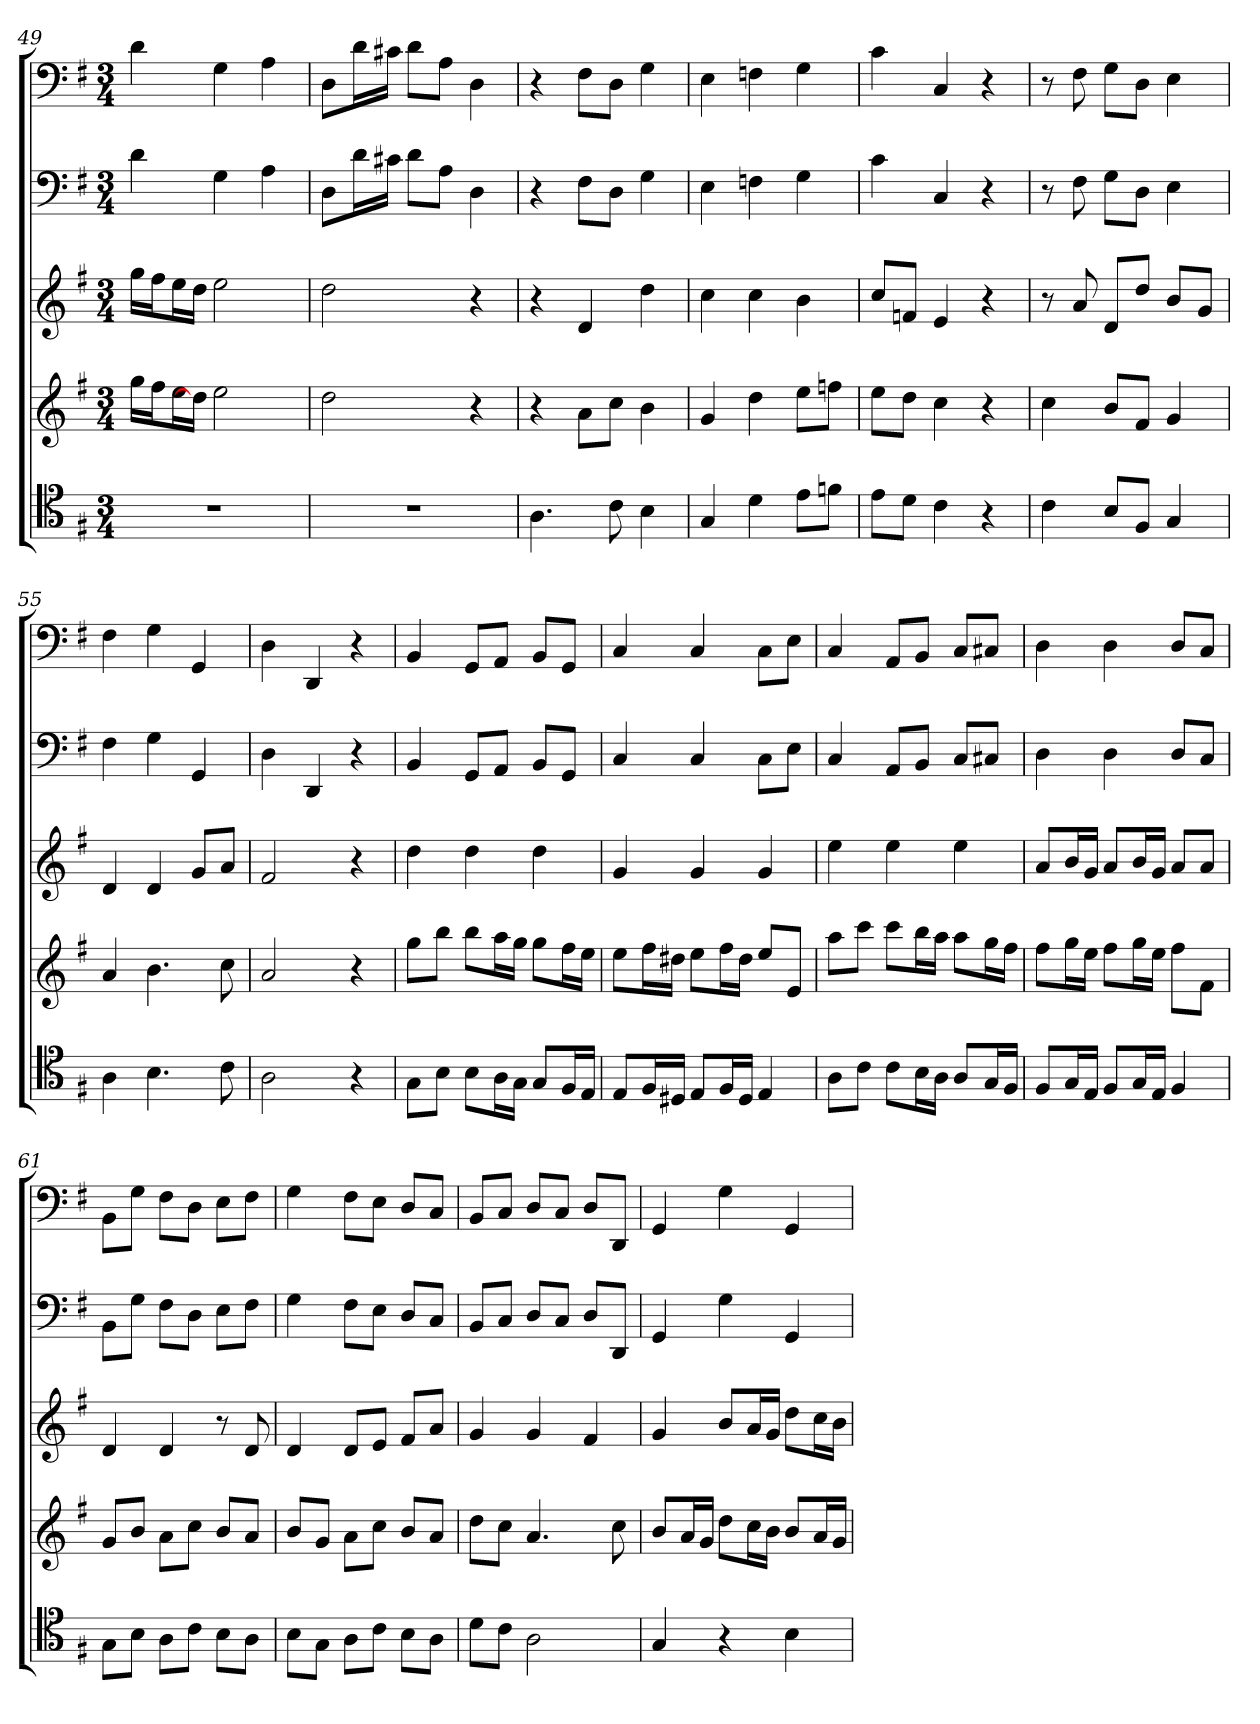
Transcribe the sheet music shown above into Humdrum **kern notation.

**kern	**kern	**kern	**kern	**kern
*part5	*part4	*part3	*part2	*part1
*staff5	*staff4	*staff3	*staff2	*staff1
*clefC4	*	*	*clefF4	*clefF4
*k[f#]	*k[f#]	*k[f#]	*k[f#]	*k[f#]
*G:	*G:	*G:	*G:	*G:
*M3/4	*M3/4	*M3/4	*M3/4	*M3/4
=49	=49	=49	=49	=49
2.r	16ggLL	16ggLL	4d	4d
.	16ff#J	16ff#J	.	.
.	16eeL	16eeL	.	.
.	16ddJJ]	16ddJJ	.	.
.	2ee	2ee	4G	4G
.	.	.	4A	4A
=50	=50	=50	=50	=50
2.r	2dd	2dd	8D\L	8D\L
.	.	.	16d\L	16d\L
.	.	.	16c#X\JJ	16c#X\JJ
.	.	.	8d\L	8d\L
.	.	.	8A\J	8A\J
.	4r	4r	4D	4D
=51	=51	=51	=51	=51
4.A	4r	4r	4r	4r
.	8aL	4d	8F#\L	8F#\L
8c	8ccJ	.	8D\J	8D\J
4B	4b	4dd	4G	4G
=52	=52	=52	=52	=52
4G	4g	4cc	4E	4E
4d	4dd	4cc	4Fn	4Fn
8e\L	8eeL	4b	4G	4G
8fn\J	8ffnJ	.	.	.
=53	=53	=53	=53	=53
8e\L	8eeL	8ccL	4c	4c
8d\J	8ddJ	8fnJ	.	.
4c	4cc	4e	4C	4C
4r	4r	4r	4r	4r
=54	=54	=54	=54	=54
4c	4cc	8r	8r	8r
.	.	8a	8F#	8F#
8B/L	8bL	8dL	8G\L	8G\L
8F#/J	8f#J	8ddJ	8D\J	8D\J
4G	4g	8bL	4E	4E
.	.	8gJ	.	.
=55	=55	=55	=55	=55
4A	4a	4d	4F#	4F#
4.B	4.b	4d	4G	4G
.	.	8gL	4GG	4GG
8c	8cc	8aJ	.	.
=56	=56	=56	=56	=56
2A	2a	2f#	4D	4D
.	.	.	4DD	4DD
4r	4r	4r	4r	4r
=57	=57	=57	=57	=57
8G\L	8ggL	4dd	4BB	4BB
8B\J	8bbJ	.	.	.
8B\L	8bbL	4dd	8GG/L	8GG/L
16A\L	16aaL	.	8AA/J	8AA/J
16G\JJ	16ggJJ	.	.	.
8G/L	8ggL	4dd	8BB/L	8BB/L
16F#/L	16ff#L	.	8GG/J	8GG/J
16E/JJ	16eeJJ	.	.	.
=58	=58	=58	=58	=58
8E/L	8eeL	4g	4C	4C
16F#/L	16ff#L	.	.	.
16D#X/JJ	16dd#XJJ	.	.	.
8E/L	8eeL	4g	4C	4C
16F#/L	16ff#L	.	.	.
16D#/JJ	16dd#JJ	.	.	.
4E	8eeL	4g	8C\L	8C\L
.	8eJ	.	8E\J	8E\J
=59	=59	=59	=59	=59
8A\L	8aaL	4ee	4C	4C
8c\J	8cccJ	.	.	.
8c\L	8cccL	4ee	8AA/L	8AA/L
16B\L	16bbL	.	8BB/J	8BB/J
16A\JJ	16aaJJ	.	.	.
8A/L	8aaL	4ee	8C/L	8C/L
16G/L	16ggL	.	8C#X/J	8C#X/J
16F#/JJ	16ff#JJ	.	.	.
=60	=60	=60	=60	=60
8F#/L	8ff#L	8aL	4D	4D
16G/L	16ggL	16bL	.	.
16E/JJ	16eeJJ	16gJJ	.	.
8F#/L	8ff#L	8aL	4D	4D
16G/L	16ggL	16bL	.	.
16E/JJ	16eeJJ	16gJJ	.	.
4F#	8ff#L	8aL	8D/L	8D/L
.	8f#J	8aJ	8C/J	8C/J
=61	=61	=61	=61	=61
8G\L	8gL	4d	8BB\L	8BB\L
8B\J	8bJ	.	8G\J	8G\J
8A\L	8aL	4d	8F#\L	8F#\L
8c\J	8ccJ	.	8D\J	8D\J
8B\L	8bL	8r	8E\L	8E\L
8A\J	8aJ	8d	8F#\J	8F#\J
=62	=62	=62	=62	=62
8B\L	8bL	4d	4G	4G
8G\J	8gJ	.	.	.
8A\L	8aL	8dL	8F#\L	8F#\L
8c\J	8ccJ	8eJ	8E\J	8E\J
8B\L	8bL	8f#L	8D/L	8D/L
8A\J	8aJ	8aJ	8C/J	8C/J
=63	=63	=63	=63	=63
8d\L	8ddL	4g	8BB/L	8BB/L
8c\J	8ccJ	.	8C/J	8C/J
2A	4.a	4g	8D/L	8D/L
.	.	.	8C/J	8C/J
.	.	4f#	8D/L	8D/L
.	8cc	.	8DD/J	8DD/J
=64	=64	=64	=64	=64
4G	8bL	4g	4GG	4GG
.	16aL	.	.	.
.	16gJJ	.	.	.
4r	8ddL	8bL	4G	4G
.	16ccL	16aL	.	.
.	16bJJ	16gJJ	.	.
4B	8bL	8ddL	4GG	4GG
.	16aL	16ccL	.	.
.	16gJJ	16bJJ	.	.
=	=	=	=	=
*-	*-	*-	*-	*-
